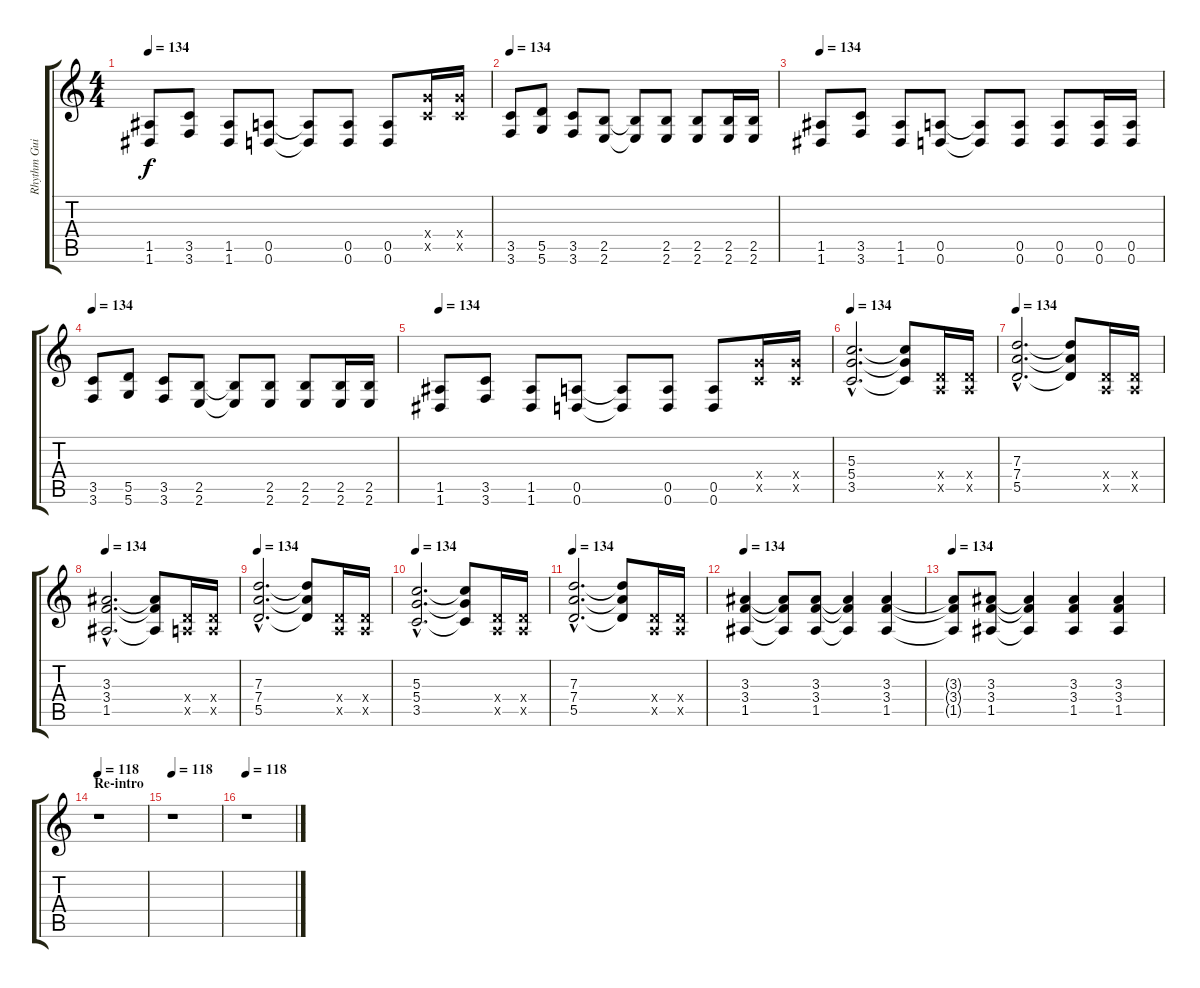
\track ("Rhythm Guitar 2" "Rhythm Gui") {instrument overdrivenguitar}
\staff {score tabs}
\tuning (E4 B3 G3 D3 A2 D2) {hide}
\ts (4 4)
\tempo 134
\clef g2
\ks c
(1.5 1.6).8{dy f} (3.5 3.6).8 (1.5 1.6).8 (0.5 0.6).8 (0.5{t} 0.6{t}).8 (0.5 0.6).8 (0.5 0.6).8 (5.4{x} 3.5{x}).16 (5.4{x} 3.5{x}).16 |
\tempo 134
(3.5 3.6).8 (5.5 5.6).8 (3.5 3.6).8 (2.5 2.6).8 (2.5{t} 2.6{t}).8 (2.5 2.6).8 (2.5 2.6).8 (2.5 2.6).16 (2.5 2.6).16 |
\tempo 134
(1.5 1.6).8 (3.5 3.6).8 (1.5 1.6).8 (0.5 0.6).8 (0.5{t} 0.6{t}).8 (0.5 0.6).8 (0.5 0.6).8 (0.5 0.6).16 (0.5 0.6).16 |
\tempo 134
(3.5 3.6).8 (5.5 5.6).8 (3.5 3.6).8 (2.5 2.6).8 (2.5{t} 2.6{t}).8 (2.5 2.6).8 (2.5 2.6).8 (2.5 2.6).16 (2.5 2.6).16 |
\tempo 134
(1.5 1.6).8 (3.5 3.6).8 (1.5 1.6).8 (0.5 0.6).8 (0.5{t} 0.6{t}).8 (0.5 0.6).8 (0.5 0.6).8 (5.4{x} 3.5{x}).16 (5.4{x} 3.5{x}).16 |
\tempo 134
(5.3{hac} 5.4{hac} 3.5{hac}).2{d} (5.3{t} 5.4{t} 3.5{t}).8 (0.4{x} 0.5{x}).16 (0.4{x} 0.5{x}).16 |
\tempo 134
(7.3{hac} 7.4{hac} 5.5{hac}).2{d} (7.3{t} 7.4{t} 5.5{t}).8 (0.4{x} 0.5{x}).16 (0.4{x} 0.5{x}).16 |
\tempo 134
(3.3{hac} 3.4{hac} 1.5{hac}).2{d} (3.3{t} 3.4{t} 1.5{t}).8 (0.4{x} 0.5{x}).16 (0.4{x} 0.5{x}).16 |
\tempo 134
(7.3{hac} 7.4{hac} 5.5{hac}).2{d} (7.3{t} 7.4{t} 5.5{t}).8 (0.4{x} 0.5{x}).16 (0.4{x} 0.5{x}).16 |
\tempo 134
(5.3{hac} 5.4{hac} 3.5{hac}).2{d} (5.3{t} 5.4{t} 3.5{t}).8 (0.4{x} 0.5{x}).16 (0.4{x} 0.5{x}).16 |
\tempo 134
(7.3{hac} 7.4{hac} 5.5{hac}).2{d} (7.3{t} 7.4{t} 5.5{t}).8 (0.4{x} 0.5{x}).16 (0.4{x} 0.5{x}).16 |
\tempo 134
(3.3 3.4 1.5).4 (3.3{t} 3.4{t} 1.5{t}).8 (3.3 3.4 1.5).8 (3.3{t} 3.4{t} 1.5{t}).4 (3.3 3.4 1.5).4 |
\tempo 134
(3.3{t} 3.4{t} 1.5{t}).8 (3.3 3.4 1.5).8 (3.3{t} 3.4{t} 1.5{t}).4 (3.3 3.4 1.5).4 (3.3 3.4 1.5).4 |
\section ("" "Re-intro")
\tempo 118
r.1 |
\tempo 118
r.1 |
\tempo 118
r.1
